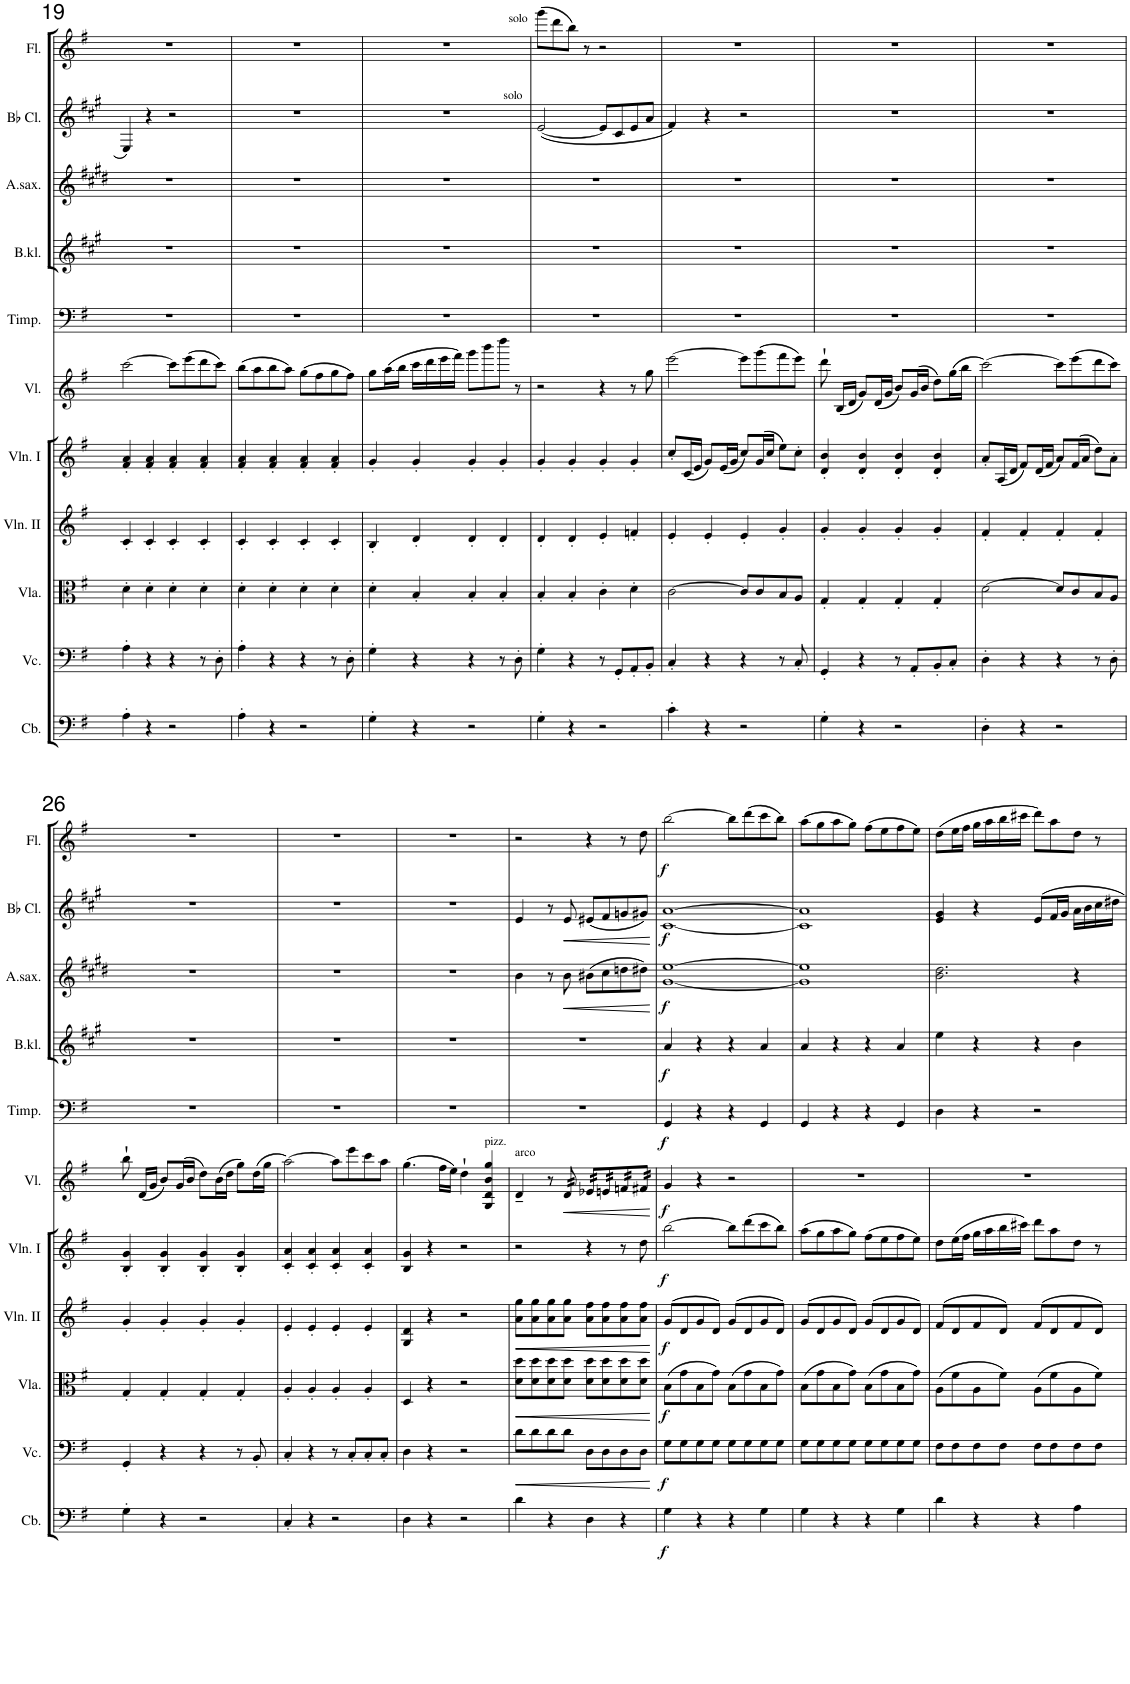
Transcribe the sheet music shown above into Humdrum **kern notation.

**kern	**dynam	**kern	**dynam	**kern	**dynam	**kern	**dynam	**kern	**dynam	**kern	**dynam	**kern	**dynam	**kern	**dynam	**kern	**dynam	**kern	**dynam	**kern	**dynam
*part11	*part11	*part10	*part10	*part9	*part9	*part8	*part8	*part7	*part7	*part6	*part6	*part5	*part5	*part4	*part4	*part3	*part3	*part2	*part2	*part1	*part1
*staff11	*staff11	*staff10	*staff10	*staff9	*staff9	*staff8	*staff8	*staff7	*staff7	*staff6	*staff6	*staff5	*staff5	*staff4	*staff4	*staff3	*staff3	*staff2	*staff2	*staff1	*staff1
*I"Contrabasses	*	*I"Violoncellos	*	*I"Violas	*	*I"Violins II	*	*I"Violins I	*	*I"Violine	*	*I"Timpani	*	*I"Bassklarinette	*	*I"Altsaxophon	*	*I"Clarinets in Bb	*	*I"Flutes	*
*I'Cb.	*	*I'Vc.	*	*I'Vla.	*	*I'Vln. II	*	*I'Vln. I	*	*I'Vl.	*	*I'Timp.	*	*I'B.kl.	*	*I'A.sax.	*	*	*	*I'Fl.	*
!!LO:PB:g=z
*clefF4	*	*clefF4	*	*clefC3	*	*clefG2	*	*clefG2	*	*clefG2	*	*clefF4	*	*clefG2	*	*clefG2	*	*clefG2	*	*clefG2	*
*Trd7c12	*	*	*	*	*	*	*	*	*	*	*	*	*	*Trd8c14	*	*Trd5c9	*	*Trd1c2	*	*	*
*k[f#]	*	*k[f#]	*	*k[f#]	*	*k[f#]	*	*k[f#]	*	*k[f#]	*	*k[f#]	*	*k[f#c#g#]	*	*k[f#c#g#d#]	*	*k[f#c#g#]	*	*k[f#]	*
*M4/4	*	*M4/4	*	*M4/4	*	*M4/4	*	*M4/4	*	*M4/4	*	*M4/4	*	*M4/4	*	*M4/4	*	*M4/4	*	*M4/4	*
*met(c)	*	*met(c)	*	*met(c)	*	*met(c)	*	*met(c)	*	*met(c)	*	*met(c)	*	*met(c)	*	*met(c)	*	*met(c)	*	*met(c)	*
=19	=19	=19	=19	=19	=19	=19	=19	=19	=19	=19	=19	=19	=19	=19	=19	=19	=19	=19	=19	=19	=19
4A'\	.	4A'\	.	4d'\	.	4c'/	.	4f#/' 4a/'	.	[2ccc\	.	1r	.	1r	.	1r	.	4E/	.	1r	.
4r	.	4r	.	4d'\	.	4c'/	.	4f#/' 4a/'	.	.	.	.	.	.	.	.	.	4r	.	.	.
2r	.	4r	.	4d'\	.	4c'/	.	4f#/' 4a/'	.	8ccc\L]	.	.	.	.	.	.	.	2r	.	.	.
.	.	.	.	.	.	.	.	.	.	(8eee\	.	.	.	.	.	.	.	.	.	.	.
.	.	8r	.	4d'\	.	4c'/	.	4f#/' 4a/'	.	8ddd\	.	.	.	.	.	.	.	.	.	.	.
.	.	8D'\	.	.	.	.	.	.	.	8ccc\J)	.	.	.	.	.	.	.	.	.	.	.
=20	=20	=20	=20	=20	=20	=20	=20	=20	=20	=20	=20	=20	=20	=20	=20	=20	=20	=20	=20	=20	=20
4A'\	.	4A'\	.	4d'\	.	4c'/	.	4f#/' 4a/'	.	(8bb\L	.	1r	.	1r	.	1r	.	1r	.	1r	.
.	.	.	.	.	.	.	.	.	.	8aa\	.	.	.	.	.	.	.	.	.	.	.
4r	.	4r	.	4d'\	.	4c'/	.	4f#/' 4a/'	.	8bb\	.	.	.	.	.	.	.	.	.	.	.
.	.	.	.	.	.	.	.	.	.	8aa\J)	.	.	.	.	.	.	.	.	.	.	.
2r	.	4r	.	4d'\	.	4c'/	.	4f#/' 4a/'	.	(8gg\L	.	.	.	.	.	.	.	.	.	.	.
.	.	.	.	.	.	.	.	.	.	8ff#\	.	.	.	.	.	.	.	.	.	.	.
.	.	8r	.	4d'\	.	4c'/	.	4f#/' 4a/'	.	8gg\	.	.	.	.	.	.	.	.	.	.	.
.	.	8D'\	.	.	.	.	.	.	.	8ff#\J)	.	.	.	.	.	.	.	.	.	.	.
=21	=21	=21	=21	=21	=21	=21	=21	=21	=21	=21	=21	=21	=21	=21	=21	=21	=21	=21	=21	=21	=21
4G'\	.	4G'\	.	4d'\	.	4B'/	.	4g'/	.	8gg\L	.	1r	.	1r	.	1r	.	1r	.	1r	.
.	.	.	.	.	.	.	.	.	.	(16aa\L	.	.	.	.	.	.	.	.	.	.	.
.	.	.	.	.	.	.	.	.	.	16bb\JJ	.	.	.	.	.	.	.	.	.	.	.
4r	.	4r	.	4B'/	.	4d'/	.	4g'/	.	16ccc\LL	.	.	.	.	.	.	.	.	.	.	.
.	.	.	.	.	.	.	.	.	.	16ddd\	.	.	.	.	.	.	.	.	.	.	.
.	.	.	.	.	.	.	.	.	.	16eee\	.	.	.	.	.	.	.	.	.	.	.
.	.	.	.	.	.	.	.	.	.	16fff#\JJ)	.	.	.	.	.	.	.	.	.	.	.
2r	.	4r	.	4B'/	.	4d'/	.	4g'/	.	8ggg\L	.	.	.	.	.	.	.	.	.	.	.
.	.	.	.	.	.	.	.	.	.	8bbb\	.	.	.	.	.	.	.	.	.	.	.
.	.	8r	.	4B'/	.	4d'/	.	4g'/	.	8dddd\J	.	.	.	.	.	.	.	.	.	.	.
.	.	8D'\	.	.	.	.	.	.	.	8r	.	.	.	.	.	.	.	.	.	.	.
=22	=22	=22	=22	=22	=22	=22	=22	=22	=22	=22	=22	=22	=22	=22	=22	=22	=22	=22	=22	=22	=22
!	!	!	!	!	!	!	!	!	!	!	!	!	!	!	!	!	!	!	!	!LO:TX:a:t=solo	!
!	!	!	!	!	!	!	!	!	!	!	!	!	!	!	!	!	!	!LO:TX:a:t=solo	!	!	!
4G'\	.	4G'\	.	4B'/	.	4d'/	.	4g'/	.	2r	.	1r	.	1r	.	1r	.	([2e/	.	(8ggg\L	.
.	.	.	.	.	.	.	.	.	.	.	.	.	.	.	.	.	.	.	.	8ddd\	.
4r	.	4r	.	4B'/	.	4d'/	.	4g'/	.	.	.	.	.	.	.	.	.	.	.	8bb\J)	.
.	.	.	.	.	.	.	.	.	.	.	.	.	.	.	.	.	.	.	.	8r	.
2r	.	8r	.	4c'\	.	4e'/	.	4g'/	.	4r	.	.	.	.	.	.	.	8e/L]	.	2r	.
.	.	8GG'/L	.	.	.	.	.	.	.	.	.	.	.	.	.	.	.	8c#/	.	.	.
.	.	8AA'/	.	4d'\	.	4fn'/	.	4g'/	.	8r	.	.	.	.	.	.	.	8e/	.	.	.
.	.	8BB'/J	.	.	.	.	.	.	.	8gg\	.	.	.	.	.	.	.	8a/J	.	.	.
=23	=23	=23	=23	=23	=23	=23	=23	=23	=23	=23	=23	=23	=23	=23	=23	=23	=23	=23	=23	=23	=23
4c'\	.	4C'/	.	[2c\	.	4e'/	.	8cc'/L	.	[2eee\	.	1r	.	1r	.	1r	.	4f#/)	.	1r	.
.	.	.	.	.	.	.	.	(16c/L	.	.	.	.	.	.	.	.	.	.	.	.	.
.	.	.	.	.	.	.	.	16e/JJ	.	.	.	.	.	.	.	.	.	.	.	.	.
4r	.	4r	.	.	.	4e'/	.	8g/L)	.	.	.	.	.	.	.	.	.	4r	.	.	.
.	.	.	.	.	.	.	.	(16e/L	.	.	.	.	.	.	.	.	.	.	.	.	.
.	.	.	.	.	.	.	.	16g/JJ	.	.	.	.	.	.	.	.	.	.	.	.	.
2r	.	4r	.	8c/L]	.	4e'/	.	8cc/L)	.	8eee\L]	.	.	.	.	.	.	.	2r	.	.	.
.	.	.	.	8c/	.	.	.	(16g/L	.	(8ggg\	.	.	.	.	.	.	.	.	.	.	.
.	.	.	.	.	.	.	.	16cc/JJ	.	.	.	.	.	.	.	.	.	.	.	.	.
.	.	8r	.	8B/	.	4g'/	.	8ee\L)	.	8fff#\	.	.	.	.	.	.	.	.	.	.	.
.	.	8C'/	.	8A/J	.	.	.	8cc'\J	.	8eee\J)	.	.	.	.	.	.	.	.	.	.	.
=24	=24	=24	=24	=24	=24	=24	=24	=24	=24	=24	=24	=24	=24	=24	=24	=24	=24	=24	=24	=24	=24
4G'\	.	4GG'/	.	4G'/	.	4g'/	.	4d/' 4b/'	.	8ddd`\	.	1r	.	1r	.	1r	.	1r	.	1r	.
.	.	.	.	.	.	.	.	.	.	(16B/LL	.	.	.	.	.	.	.	.	.	.	.
.	.	.	.	.	.	.	.	.	.	16d/JJ	.	.	.	.	.	.	.	.	.	.	.
4r	.	4r	.	4G'/	.	4g'/	.	4d/' 4b/'	.	8g/L)	.	.	.	.	.	.	.	.	.	.	.
.	.	.	.	.	.	.	.	.	.	(16d/L	.	.	.	.	.	.	.	.	.	.	.
.	.	.	.	.	.	.	.	.	.	16g/JJ	.	.	.	.	.	.	.	.	.	.	.
2r	.	8r	.	4G'/	.	4g'/	.	4d/' 4b/'	.	8b/L)	.	.	.	.	.	.	.	.	.	.	.
.	.	8AA'/L	.	.	.	.	.	.	.	(16g/L	.	.	.	.	.	.	.	.	.	.	.
.	.	.	.	.	.	.	.	.	.	16b/JJ	.	.	.	.	.	.	.	.	.	.	.
.	.	8BB'/	.	4G'/	.	4g'/	.	4d/' 4b/'	.	8dd\L)	.	.	.	.	.	.	.	.	.	.	.
.	.	8C'/J	.	.	.	.	.	.	.	(16gg\L	.	.	.	.	.	.	.	.	.	.	.
.	.	.	.	.	.	.	.	.	.	16bb\JJ	.	.	.	.	.	.	.	.	.	.	.
=25	=25	=25	=25	=25	=25	=25	=25	=25	=25	=25	=25	=25	=25	=25	=25	=25	=25	=25	=25	=25	=25
4D'\	.	4D'\	.	[2d\	.	4f#'/	.	8a'/L	.	[2ccc\)	.	1r	.	1r	.	1r	.	1r	.	1r	.
.	.	.	.	.	.	.	.	(16A/L	.	.	.	.	.	.	.	.	.	.	.	.	.
.	.	.	.	.	.	.	.	16d/JJ	.	.	.	.	.	.	.	.	.	.	.	.	.
4r	.	4r	.	.	.	4f#'/	.	8f#/L)	.	.	.	.	.	.	.	.	.	.	.	.	.
.	.	.	.	.	.	.	.	(16d/L	.	.	.	.	.	.	.	.	.	.	.	.	.
.	.	.	.	.	.	.	.	16f#/JJ	.	.	.	.	.	.	.	.	.	.	.	.	.
2r	.	4r	.	8d/L]	.	4f#'/	.	8a/L)	.	8ccc\L]	.	.	.	.	.	.	.	.	.	.	.
.	.	.	.	8c/	.	.	.	(16f#/L	.	(8eee\	.	.	.	.	.	.	.	.	.	.	.
.	.	.	.	.	.	.	.	16a/JJ	.	.	.	.	.	.	.	.	.	.	.	.	.
.	.	8r	.	8B/	.	4f#'/	.	8dd\L)	.	8ddd\	.	.	.	.	.	.	.	.	.	.	.
.	.	8D'\	.	8A/J	.	.	.	8a'\J	.	8ccc\J)	.	.	.	.	.	.	.	.	.	.	.
!!LO:LB:g=z
=26	=26	=26	=26	=26	=26	=26	=26	=26	=26	=26	=26	=26	=26	=26	=26	=26	=26	=26	=26	=26	=26
4G'\	.	4GG'/	.	4G'/	.	4g'/	.	4B/' 4g/'	.	8bb`\	.	1r	.	1r	.	1r	.	1r	.	1r	.
.	.	.	.	.	.	.	.	.	.	(16d/LL	.	.	.	.	.	.	.	.	.	.	.
.	.	.	.	.	.	.	.	.	.	16g/JJ	.	.	.	.	.	.	.	.	.	.	.
4r	.	4r	.	4G'/	.	4g'/	.	4B/' 4g/'	.	8b/L)	.	.	.	.	.	.	.	.	.	.	.
.	.	.	.	.	.	.	.	.	.	(16g/L	.	.	.	.	.	.	.	.	.	.	.
.	.	.	.	.	.	.	.	.	.	16b/JJ	.	.	.	.	.	.	.	.	.	.	.
2r	.	4r	.	4G'/	.	4g'/	.	4B/' 4g/'	.	8dd\L)	.	.	.	.	.	.	.	.	.	.	.
.	.	.	.	.	.	.	.	.	.	(16b\L	.	.	.	.	.	.	.	.	.	.	.
.	.	.	.	.	.	.	.	.	.	16dd\JJ	.	.	.	.	.	.	.	.	.	.	.
.	.	8r	.	4G'/	.	4g'/	.	4B/' 4g/'	.	8gg\L)	.	.	.	.	.	.	.	.	.	.	.
.	.	8BB'/	.	.	.	.	.	.	.	(16dd\L	.	.	.	.	.	.	.	.	.	.	.
.	.	.	.	.	.	.	.	.	.	16gg\JJ	.	.	.	.	.	.	.	.	.	.	.
=27	=27	=27	=27	=27	=27	=27	=27	=27	=27	=27	=27	=27	=27	=27	=27	=27	=27	=27	=27	=27	=27
4C'/	.	4C'/	.	4A'/	.	4e'/	.	4c/' 4a/'	.	[2aa\)	.	1r	.	1r	.	1r	.	1r	.	1r	.
4r	.	4r	.	4A'/	.	4e'/	.	4c/' 4a/'	.	.	.	.	.	.	.	.	.	.	.	.	.
2r	.	8r	.	4A'/	.	4e'/	.	4c/' 4a/'	.	8aa\L]	.	.	.	.	.	.	.	.	.	.	.
.	.	8C'/L	.	.	.	.	.	.	.	8eee\	.	.	.	.	.	.	.	.	.	.	.
.	.	8C'/	.	4A'/	.	4e'/	.	4c/' 4a/'	.	8ccc\	.	.	.	.	.	.	.	.	.	.	.
.	.	8C'/J	.	.	.	.	.	.	.	8aa\J	.	.	.	.	.	.	.	.	.	.	.
=28	=28	=28	=28	=28	=28	=28	=28	=28	=28	=28	=28	=28	=28	=28	=28	=28	=28	=28	=28	=28	=28
4D\	.	4D\	.	4D/	.	4G/ 4d/	.	4B/ 4g/	.	(4.gg\	.	1r	.	1r	.	1r	.	1r	.	1r	.
4r	.	4r	.	4r	.	4r	.	4r	.	.	.	.	.	.	.	.	.	.	.	.	.
.	.	.	.	.	.	.	.	.	.	16ff#\LL	.	.	.	.	.	.	.	.	.	.	.
.	.	.	.	.	.	.	.	.	.	16ee\JJ)	.	.	.	.	.	.	.	.	.	.	.
2r	.	2r	.	2r	.	2r	.	2r	.	4dd`\	.	.	.	.	.	.	.	.	.	.	.
!	!	!	!	!	!	!	!	!	!	!LO:TX:a:t=pizz.	!	!	!	!	!	!	!	!	!	!	!
.	.	.	.	.	.	.	.	.	.	4G/ 4d/ 4b/ 4gg/	.	.	.	.	.	.	.	.	.	.	.
=29	=29	=29	=29	=29	=29	=29	=29	=29	=29	=29	=29	=29	=29	=29	=29	=29	=29	=29	=29	=29	=29
!	!	!	!	!	!	!	!	!	!	!LO:TX:a:t=arco	!	!	!	!	!	!	!	!	!	!	!
!	!	!	!LO:HP:b	!	!LO:HP:b	!	!LO:HP:b	!	!	!	!	!	!	!	!	!	!	!	!	!	!
4d\	.	8d\L	<	8d\ 8dd\L	<	8a\ 8gg\L	<	2r	.	4d~/	.	1r	.	1r	.	4b\	.	4e/	.	2r	.
.	.	8d\	.	8d\ 8dd\	.	8a\ 8gg\	.	.	.	.	.	.	.	.	.	.	.	.	.	.	.
4r	.	8d\	.	8d\ 8dd\	.	8a\ 8gg\	.	.	.	8r	.	.	.	.	.	8r	.	8r	.	.	.
!	!	!	!	!	!	!	!	!	!	!	!LO:HP:b	!	!	!	!	!	!LO:HP:b	!	!LO:HP:b	!	!
*	*	*	*	*	*	*	*	*	*	*tremolo	*	*	*	*	*	*	*	*	*	*	*
.	.	8d\J	.	8d\ 8dd\J	.	8a\ 8gg\J	.	.	.	32d/	<	.	.	.	.	8b\	<	8e/	<	.	.
.	.	.	.	.	.	.	.	.	.	32d/	.	.	.	.	.	.	.	.	.	.	.
.	.	.	.	.	.	.	.	.	.	32d/	.	.	.	.	.	.	.	.	.	.	.
.	.	.	.	.	.	.	.	.	.	32d/	.	.	.	.	.	.	.	.	.	.	.
4D\	.	8D\L	.	8d\ 8dd\L	.	8a\ 8ff#\L	.	4r	.	32e-X/LLL	.	.	.	.	.	(8b#X\L	.	(8e#X/L	.	4r	.
.	.	.	.	.	.	.	.	.	.	32e-X/	.	.	.	.	.	.	.	.	.	.	.
.	.	.	.	.	.	.	.	.	.	32e-X/	.	.	.	.	.	.	.	.	.	.	.
.	.	.	.	.	.	.	.	.	.	32e-X/	.	.	.	.	.	.	.	.	.	.	.
.	.	8D\	.	8d\ 8dd\	.	8a\ 8ff#\	.	.	.	32en/	.	.	.	.	.	8cc#\	.	8f#/	.	.	.
.	.	.	.	.	.	.	.	.	.	32en/	.	.	.	.	.	.	.	.	.	.	.
.	.	.	.	.	.	.	.	.	.	32en/	.	.	.	.	.	.	.	.	.	.	.
.	.	.	.	.	.	.	.	.	.	32en/	.	.	.	.	.	.	.	.	.	.	.
4r	.	8D\	.	8d\ 8dd\	.	8a\ 8ff#\	.	8r	.	32fn/	.	.	.	.	.	8ddn\	.	8gn/	.	8r	.
.	.	.	.	.	.	.	.	.	.	32fn/	.	.	.	.	.	.	.	.	.	.	.
.	.	.	.	.	.	.	.	.	.	32fn/	.	.	.	.	.	.	.	.	.	.	.
.	.	.	.	.	.	.	.	.	.	32fn/	.	.	.	.	.	.	.	.	.	.	.
.	.	8D\J	.	8d\ 8dd\J	.	8a\ 8ff#\J	.	8dd\	.	32f#X/	.	.	.	.	.	8dd#X\J)	.	8g#X/J)	.	8dd\	.
.	.	.	.	.	.	.	.	.	.	32f#X/	.	.	.	.	.	.	.	.	.	.	.
.	.	.	.	.	.	.	.	.	.	32f#X/	.	.	.	.	.	.	.	.	.	.	.
.	.	.	.	.	.	.	.	.	.	32f#X/JJJ	.	.	.	.	.	.	.	.	.	.	.
*	*	*	*	*	*	*	*	*	*	*Xtremolo	*	*	*	*	*	*	*	*	*	*	*
.	.	.	[	.	[	.	[	.	.	.	[	.	.	.	.	.	[	.	[	.	.
=30	=30	=30	=30	=30	=30	=30	=30	=30	=30	=30	=30	=30	=30	=30	=30	=30	=30	=30	=30	=30	=30
!	!LO:DY:b	!	!LO:DY:b	!	!LO:DY:b	!	!LO:DY:b	!	!LO:DY:b	!	!LO:DY:b	!	!LO:DY:b	!	!LO:DY:b	!	!LO:DY:b	!	!LO:DY:b	!	!LO:DY:b
4G\	f	8G\L	f	(8B\L	f	(>8g/L	f	[2bb\	f	4g/	f	4GG/	f	4a/	f	[1g# [1ee	f	[1c# [1a	f	[2bb\	f
.	.	8G\	.	8g\	.	8d/	.	.	.	.	.	.	.	.	.	.	.	.	.	.	.
4r	.	8G\	.	8B\	.	8g/	.	.	.	4r	.	4r	.	4r	.	.	.	.	.	.	.
.	.	8G\J	.	8g\J)	.	8d/J)	.	.	.	.	.	.	.	.	.	.	.	.	.	.	.
4r	.	8G\L	.	(8B\L	.	(>8g/L	.	8bb\L]	.	2r	.	4r	.	4r	.	.	.	.	.	8bb\L]	.
.	.	8G\	.	8g\	.	8d/	.	(8ddd\	.	.	.	.	.	.	.	.	.	.	.	(8ddd\	.
4G\	.	8G\	.	8B\	.	8g/	.	8ccc\	.	.	.	4GG/	.	4a/	.	.	.	.	.	8ccc\	.
.	.	8G\J	.	8g\J)	.	8d/J)	.	8bb\J)	.	.	.	.	.	.	.	.	.	.	.	8bb\J)	.
=31	=31	=31	=31	=31	=31	=31	=31	=31	=31	=31	=31	=31	=31	=31	=31	=31	=31	=31	=31	=31	=31
4G\	.	8G\L	.	(8B\L	.	(>8g/L	.	(8aa\L	.	1r	.	4GG/	.	4a/	.	1g#] 1ee]	.	1c#] 1a]	.	(8aa\L	.
.	.	8G\	.	8g\	.	8d/	.	8gg\	.	.	.	.	.	.	.	.	.	.	.	8gg\	.
4r	.	8G\	.	8B\	.	8g/	.	8aa\	.	.	.	4r	.	4r	.	.	.	.	.	8aa\	.
.	.	8G\J	.	8g\J)	.	8d/J)	.	8gg\J)	.	.	.	.	.	.	.	.	.	.	.	8gg\J)	.
4r	.	8G\L	.	(8B\L	.	(>8g/L	.	(8ff#\L	.	.	.	4r	.	4r	.	.	.	.	.	(8ff#\L	.
.	.	8G\	.	8g\	.	8d/	.	8ee\	.	.	.	.	.	.	.	.	.	.	.	8ee\	.
4G\	.	8G\	.	8B\	.	8g/	.	8ff#\	.	.	.	4GG/	.	4a/	.	.	.	.	.	8ff#\	.
.	.	8G\J	.	8g\J)	.	8d/J)	.	8ee\J)	.	.	.	.	.	.	.	.	.	.	.	8ee\J)	.
=32	=32	=32	=32	=32	=32	=32	=32	=32	=32	=32	=32	=32	=32	=32	=32	=32	=32	=32	=32	=32	=32
4d\	.	8F#\L	.	(8A\L	.	(>8f#/L	.	8dd\L	.	1r	.	4D\	.	4ee\	.	2.b\ 2.dd#\	.	4e/ 4g#/	.	(8dd\L	.
.	.	8F#\	.	8f#\	.	8d/	.	(16ee\L	.	.	.	.	.	.	.	.	.	.	.	16ee\L	.
.	.	.	.	.	.	.	.	16ff#\JJ	.	.	.	.	.	.	.	.	.	.	.	16ff#\JJ	.
4r	.	8F#\	.	8A\	.	8f#/	.	16gg\LL	.	.	.	4r	.	4r	.	.	.	4r	.	16gg\LL	.
.	.	.	.	.	.	.	.	16aa\	.	.	.	.	.	.	.	.	.	.	.	16aa\	.
.	.	8F#\J	.	8f#\J)	.	8d/J)	.	16bb\	.	.	.	.	.	.	.	.	.	.	.	16bb\	.
.	.	.	.	.	.	.	.	16ccc#X\JJ)	.	.	.	.	.	.	.	.	.	.	.	16ccc#X\JJ	.
4r	.	8F#\L	.	(8A\L	.	(>8f#/L	.	8ddd\L	.	.	.	2r	.	4r	.	.	.	8e/L	.	8ddd\L)	.
.	.	8F#\	.	8f#\	.	8d/	.	8aa\	.	.	.	.	.	.	.	.	.	16f#/L	.	8aa\	.
.	.	.	.	.	.	.	.	.	.	.	.	.	.	.	.	.	.	16g#/JJ	.	.	.
4A\	.	8F#\	.	8A\	.	8f#/	.	8dd\J	.	.	.	.	.	4b\	.	4r	.	16a\LL	.	8dd\J	.
.	.	.	.	.	.	.	.	.	.	.	.	.	.	.	.	.	.	16b\	.	.	.
.	.	8F#\J	.	8f#\J)	.	8d/J)	.	8r	.	.	.	.	.	.	.	.	.	16cc#\	.	8r	.
.	.	.	.	.	.	.	.	.	.	.	.	.	.	.	.	.	.	16dd#X\JJ	.	.	.
=	=	=	=	=	=	=	=	=	=	=	=	=	=	=	=	=	=	=	=	=	=
*-	*-	*-	*-	*-	*-	*-	*-	*-	*-	*-	*-	*-	*-	*-	*-	*-	*-	*-	*-	*-	*-
